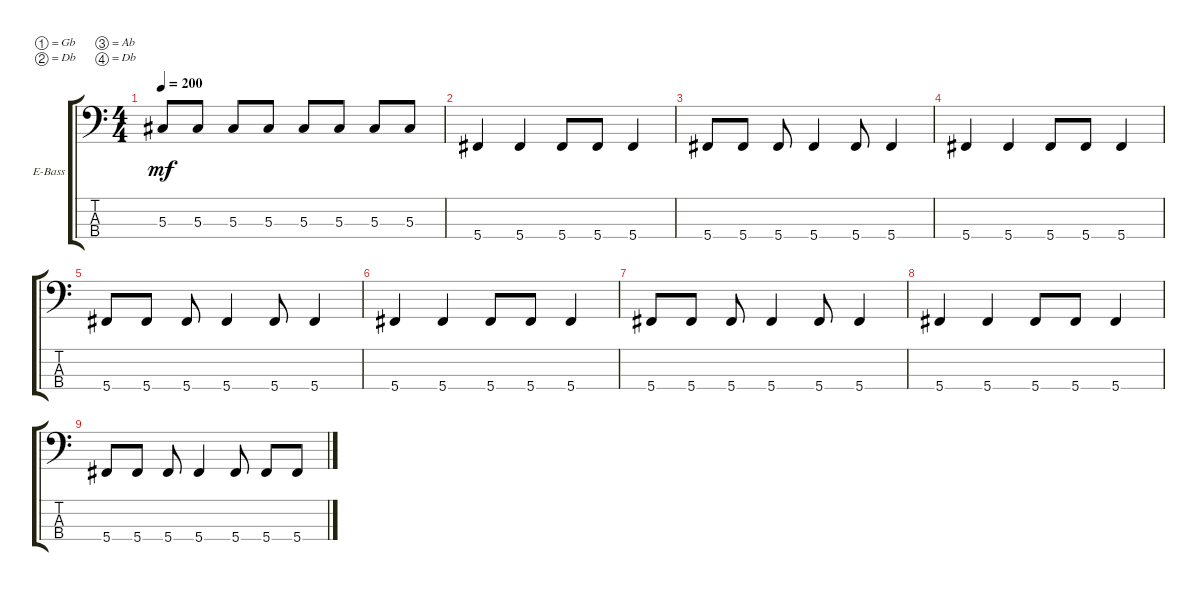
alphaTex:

\defaultSystemsLayout 4
\bracketExtendMode groupsimilarinstruments
\firstSystemTrackNameOrientation horizontal
\otherSystemsTrackNameOrientation horizontal
\track ("Che Guevara" "E-Bass") {instrument electricbassfinger}
\staff {score tabs}
\tuning (Gb2 Db2 Ab1 Db1)
\ts (4 4)
\tempo 200
\clef f4
\ks c
5.3.8{dy mf} 5.3.8 5.3.8 5.3.8 5.3.8 5.3.8 5.3.8 5.3.8 |
5.4.4 5.4.4 5.4.8 5.4.8 5.4.4 |
5.4.8 5.4.8 5.4.8 5.4.4 5.4.8 5.4.4 |
5.4.4 5.4.4 5.4.8 5.4.8 5.4.4 |
5.4.8 5.4.8 5.4.8 5.4.4 5.4.8 5.4.4 |
5.4.4 5.4.4 5.4.8 5.4.8 5.4.4 |
5.4.8 5.4.8 5.4.8 5.4.4 5.4.8 5.4.4 |
5.4.4 5.4.4 5.4.8 5.4.8 5.4.4 |
5.4.8 5.4.8 5.4.8 5.4.4 5.4.8 5.4.8 5.4.8
